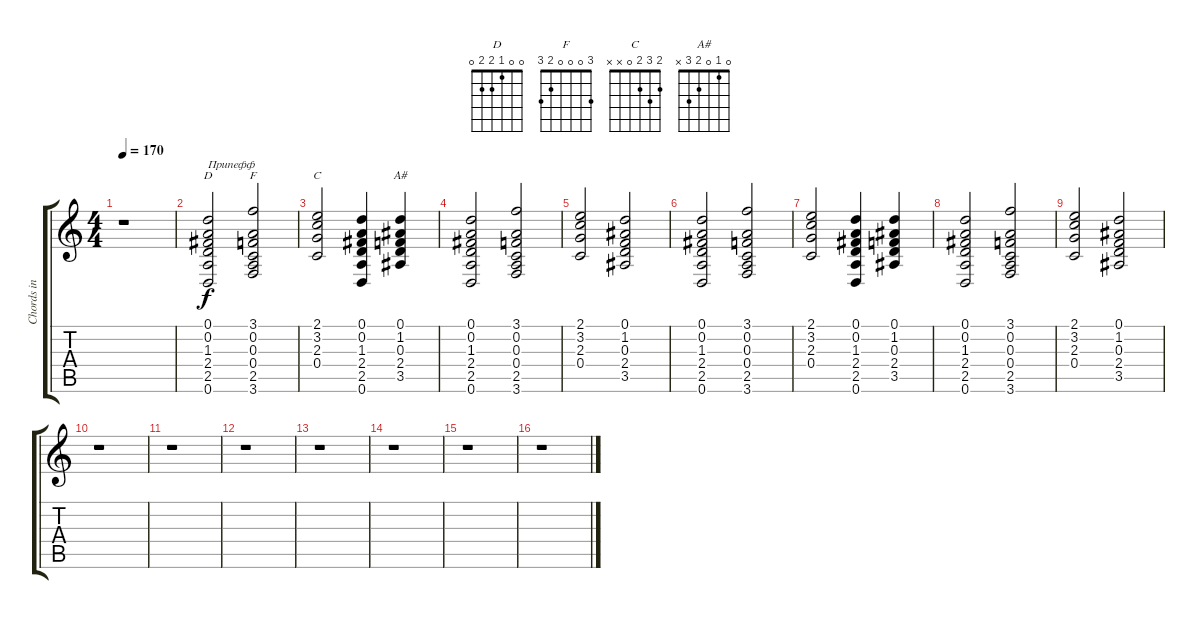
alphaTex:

\track ("Chords in chorus" "Chords in ") {instrument distortionguitar}
\staff {score tabs}
\tuning (D4 A3 F3 C3 G2 D2) {hide}
\chord ("D" 0 0 1 2 2 0)
\chord ("F" 3 0 0 0 2 3)
\chord ("C" 2 3 2 0 x x)
\chord ("A#" 0 1 0 2 3 x)
\ts (4 4)
\tempo 170
\clef g2
\ks c
r.1{dy f} |
(0.1 0.2 1.3 2.4 2.5 0.6).2{ch "D" txt "Припефф"} (3.1 0.2 0.3 0.4 2.5 3.6).2{ch "F"} |
(2.1 3.2 2.3 0.4).2{ch "C"} (0.1 0.2 1.3 2.4 2.5 0.6).4 (0.1 1.2 0.3 2.4 3.5).4{ch "A#"} |
(0.1 0.2 1.3 2.4 2.5 0.6).2 (3.1 0.2 0.3 0.4 2.5 3.6).2 |
(2.1 3.2 2.3 0.4).2 (0.1 1.2 0.3 2.4 3.5).2 |
(0.1 0.2 1.3 2.4 2.5 0.6).2 (3.1 0.2 0.3 0.4 2.5 3.6).2 |
(2.1 3.2 2.3 0.4).2 (0.1 0.2 1.3 2.4 2.5 0.6).4 (0.1 1.2 0.3 2.4 3.5).4 |
(0.1 0.2 1.3 2.4 2.5 0.6).2 (3.1 0.2 0.3 0.4 2.5 3.6).2 |
(2.1 3.2 2.3 0.4).2 (0.1 1.2 0.3 2.4 3.5).2 |
r.1 |
r.1 |
r.1 |
r.1 |
r.1 |
r.1 |
r.1
